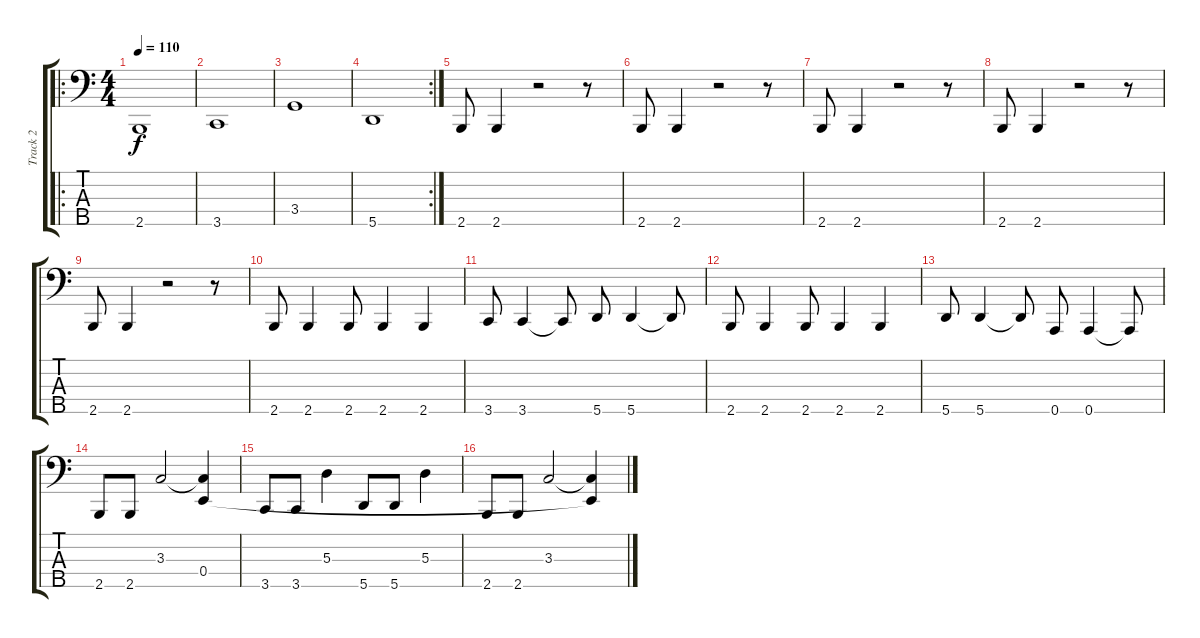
\track ("Track 2" "Track 2") {instrument slapbass2}
\staff {score tabs}
\tuning (G2 D2 A1 E1 A0) {hide}
\ro
\ts (4 4)
\tempo 110
\clef f4
\ks c
2.5.1{dy f} |
3.5.1 |
3.4.1 |
\rc 2
5.5.1 |
2.5.8 2.5.4 r.2 r.8 |
2.5.8 2.5.4 r.2 r.8 |
2.5.8 2.5.4 r.2 r.8 |
2.5.8 2.5.4 r.2 r.8 |
2.5.8 2.5.4 r.2 r.8 |
2.5.8 2.5.4 2.5.8 2.5.4 2.5.4 |
3.5.8 3.5.4 3.5{t}.8 5.5.8 5.5.4 5.5{t}.8 |
2.5.8 2.5.4 2.5.8 2.5.4 2.5.4 |
5.5.8 5.5.4 5.5{t}.8 0.5.8 0.5.4 0.5{t}.8 |
2.5.8 2.5.8 3.3.2 (3.3{t} 0.4).4 |
3.5.8 3.5.8 5.3.4 5.5.8 5.5.8 5.3.4 |
2.5.8 2.5.8 3.3.2 (3.3{t} 0.4{t}).4
